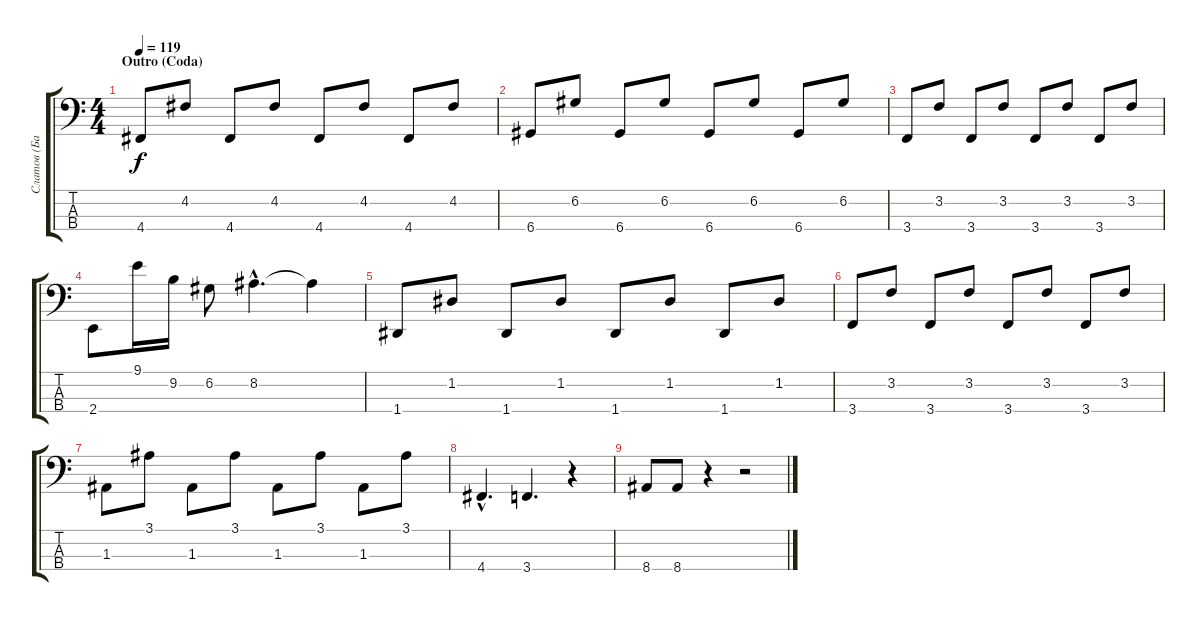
\track ("Слатов (Бас)" "Слатов (Ба") {instrument electricbassfinger}
\staff {score tabs}
\tuning (G2 D2 A1 D1) {hide}
\ts (4 4)
\section ("" "Outro (Coda)")
\tempo 119
\clef f4
\ks c
4.4.8{dy f} 4.2.8 4.4.8 4.2.8 4.4.8 4.2.8 4.4.8 4.2.8 |
6.4.8 6.2.8 6.4.8 6.2.8 6.4.8 6.2.8 6.4.8 6.2.8 |
3.4.8 3.2.8 3.4.8 3.2.8 3.4.8 3.2.8 3.4.8 3.2.8 |
2.4.8 9.1.16 9.2.16 6.2.8 8.2{hac}.4{d} 8.2{t}.4 |
1.4.8 1.2.8 1.4.8 1.2.8 1.4.8 1.2.8 1.4.8 1.2.8 |
3.4.8 3.2.8 3.4.8 3.2.8 3.4.8 3.2.8 3.4.8 3.2.8 |
1.3.8 3.1.8 1.3.8 3.1.8 1.3.8 3.1.8 1.3.8 3.1.8 |
4.4{hac}.4{d} 3.4.4{d} r.4 |
8.4.8 8.4.8 r.4 r.2
